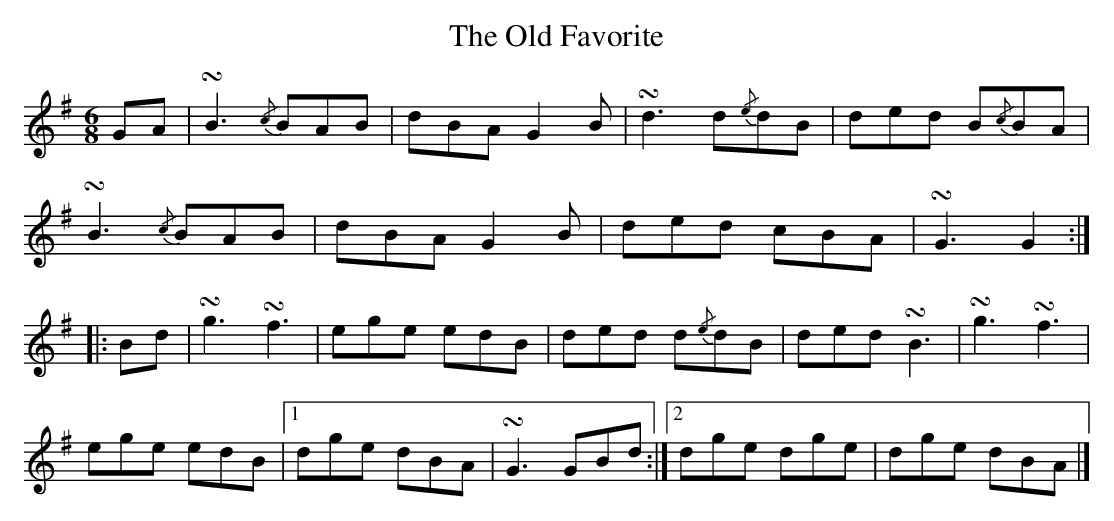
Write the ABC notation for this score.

X:1
U: ~ = !turn!
T:The Old Favorite
M:6/8
L:1/8
K:G
GA | ~B3 {/c}BAB | dBA G2 B | ~d3 d{/e}dB | ded B{/c}BA |
~B3 {/c}BAB | dBA G2 B | ded cBA | ~G3 G2 ::
Bd | ~g3 ~f3 | ege edB | ded d{/e}dB | ded ~B3 | ~g3 ~f3 |
ege edB | [1 dge dBA | ~G3 GBd :|] [2 dge dge | dge dBA |]
